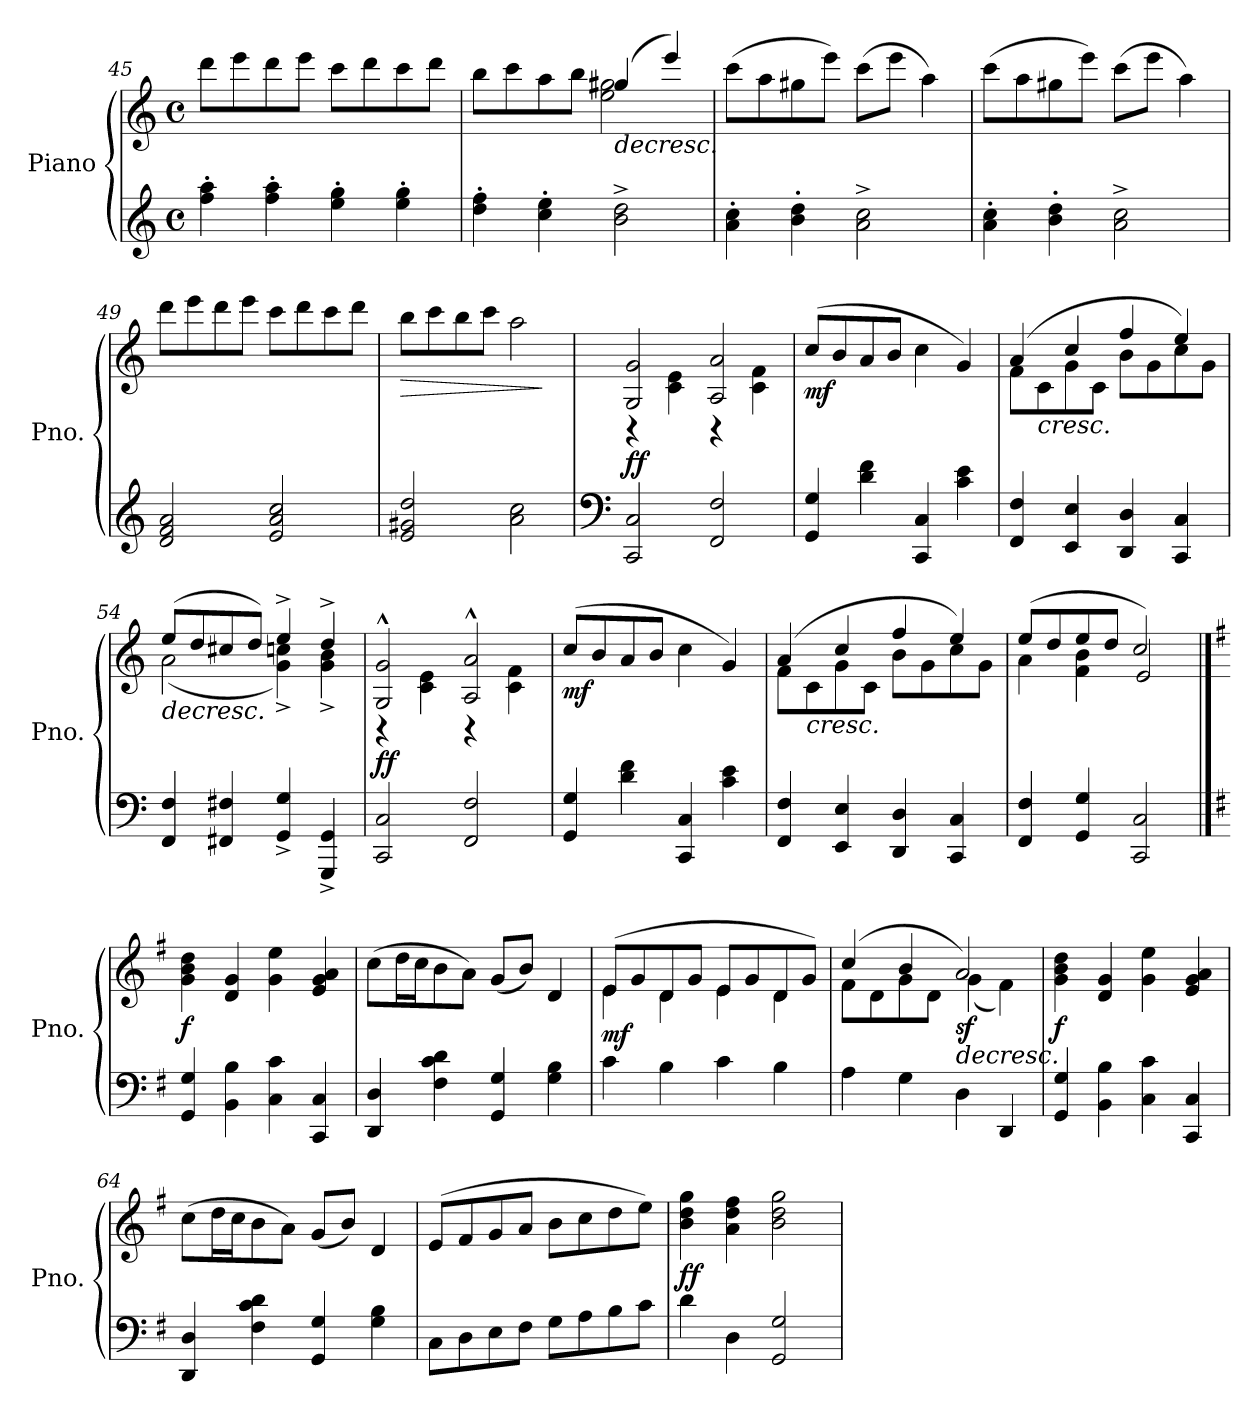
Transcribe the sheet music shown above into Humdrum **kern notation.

**kern	**kern	**dynam
*part1	*part1	*part1
*staff2	*staff1	*staff1/2
*I"Piano	*	*
*I'Pno.	*	*
*clefG2	*clefG2	*
*k[]	*k[]	*
*M4/4	*M4/4	*
*met(c)	*met(c)	*
=45	=45	=45
4ff\' 4aa\'	8ddd\L	.
.	8eee\	.
4ff\' 4aa\'	8ddd\	.
.	8eee\J	.
4ee\' 4gg\'	8ccc\L	.
.	8ddd\	.
4ee\' 4gg\'	8ccc\	.
.	8ddd\J	.
!!LO:LB:g=z
=46	=46	=46
*	*^	*
4dd\' 4ff\'	8bb\L	2ryy	.
.	8ccc\	.	.
4cc\' 4ee\'	8aa\	.	.
.	8bb\J	.	.
!	!	!	!LO:HP:b
2b\^ 2dd\^	(>4gg#X/	2ee\ 2gg#\	>
.	4eee/)	.	.
*	*v	*v	*
=47	=47	=47
4a\' 4cc\'	(>8ccc\L	.
.	8aa\	.
4b\' 4dd\'	8gg#X\	.
.	8eee\J)	.
2a\^ 2cc\^	(>8ccc\L	.
.	8eee\J	.
.	4aa\)	.
=48	=48	=48
4a\' 4cc\'	(>8ccc\L	.
.	8aa\	.
4b\' 4dd\'	8gg#X\	.
.	8eee\J)	.
2a\^ 2cc\^	(>8ccc\L	.
.	8eee\J	.
.	4aa\)	.
=49	=49	=49
2d/ 2f/ 2a/	8ddd\L	.
.	8eee\	.
.	8ddd\	.
.	8eee\J	.
2e/ 2a/ 2cc/	8ccc\L	.
.	8ddd\	.
.	8ccc\	.
.	8ddd\J	.
!!LO:LB:g=z
=50	=50	=50
!	!	!LO:HP:b
*	*^	*
2e/ 2g#X/ 2dd/	8bb\L	2ryy	>
.	8ccc\	.	.
.	8bb\	.	.
.	8ccc\J	.	.
2a\ 2cc\	2aa\	2ryy	.
*	*v	*v	*
.	.	]
=51	=51	=51
*clefF4	*	*
*	*^	*
!	!	!	!LO:DY:b
2CC/ 2C/	2G/ 2g/	4r	ff
.	.	4c\ 4e\	.
2FF/ 2F/	2A/ 2a/	4r	.
.	.	4c\ 4f\	.
=52	=52	=52	=52
!	!	!	!LO:DY:b
*	*v	*v	*
4GG/ 4G/	(<8cc/L	mf
.	8b/	.
4d\ 4f\	8a/	.
.	8b/J	.
4CC/ 4C/	4cc\	.
4c\ 4e\	4g/)	.
=53	=53	=53
*	*^	*
4FF/ 4F/	(>4a/	8f\L	.
!	!	!	!LO:HP:b
.	.	8c\	<
4EE/ 4E/	4cc/	8g\	.
.	.	8c\J	.
4DD/ 4D/	4ff/	8b\L	.
.	.	8g\	.
4CC/ 4C/	4ee/)	8cc\	.
.	.	8g\J	.
*	*v	*v	*
.	.	]
=54	=54	=54
!	!	!LO:HP:b
*	*^	*
4FF/ 4F/	(>8ee/L	(<2a\	>
.	8dd/	.	.
4FF#X/ 4F#X/	8cc#X/	.	.
.	8dd/J)	.	.
4GG/^ 4G/^	4ee^/	4g\^ 4ccn\^)	.
4GGG/^ 4GG/^	4dd^/	4g\^ 4b\^	.
*	*v	*v	*
.	.	[
=55	=55	=55
*	*^	*
!	!	!	!LO:DY:b
2CC/ 2C/	2G/^^ 2g/^^	4r	ff
.	.	4c\ 4e\	.
2FF/ 2F/	2A/^^ 2a/^^	4r	.
.	.	4c\ 4f\	.
!!LO:PB:g=z
=56	=56	=56	=56
!	!	!	!LO:DY:b
*	*v	*v	*
4GG/ 4G/	(<8cc/L	mf
.	8b/	.
4d\ 4f\	8a/	.
.	8b/J	.
4CC/ 4C/	4cc\	.
4c\ 4e\	4g/)	.
=57	=57	=57
*	*^	*
4FF/ 4F/	(>4a/	8f\L	.
!	!	!	!LO:HP:b
.	.	8c\	<
4EE/ 4E/	4cc/	8g\	.
.	.	8c\J	.
4DD/ 4D/	4ff/	8b\L	.
.	.	8g\	.
4CC/ 4C/	4ee/)	8cc\	.
.	.	8g\J	.
*	*v	*v	*
.	.	]
=58	=58	=58
*	*^	*
4FF/ 4F/	(>8ee/L	4a\	.
.	8dd/	.	.
4GG/ 4G/	8ee/	4f\ 4b\	.
.	8dd/J	.	.
2CC/ 2C/	2cc/)	2e/	.
*	*v	*v	*
==59	==59	==59
*k[f#]	*k[f#]	*
*	*^	*
!	!	!	!LO:DY:b
*	*v	*v	*
4GG/ 4G/	4g\ 4b\ 4dd\	f
4BB\ 4B\	4d/ 4g/	.
4C\ 4c\	4g\ 4ee\	.
4CC/ 4C/	4e/ 4g/ 4a/	.
=60	=60	=60
4DD/ 4D/	(>8cc\L	.
.	16dd\L	.
.	16cc\J	.
4F#\ 4c\ 4d\	8b\	.
.	8a\J)	.
4GG/ 4G/	(<8g/L	.
.	8b/J)	.
4G\ 4B\	4d/	.
=61	=61	=61
*	*^	*
!	!	!	!LO:DY:b
4c\	(>8e/L	4e\	mf
.	8g/	.	.
4B\	8d/	4d\	.
.	8g/J	.	.
4c\	8e/L	4e\	.
.	8g/	.	.
4B\	8d/	4d\	.
.	8g/J)	.	.
!!LO:LB:g=z	!!
=62	=62	=62	=62
4A\	(>4cc/	8f#\L	.
.	.	8d\	.
4G\	4b/	8g\	.
.	.	8d\J	.
!	!	!	!LO:HP:b
!	!	!	!LO:DY:n=1:b
4D\	2a/)	(<4g\	> sf
4DD/	.	4f#\)	.
*	*v	*v	*
.	.	[
=63	=63	=63
!	!	!LO:DY:b
4GG/ 4G/	4g\ 4b\ 4dd\	f
4BB\ 4B\	4d/ 4g/	.
4C\ 4c\	4g\ 4ee\	.
4CC/ 4C/	4e/ 4g/ 4a/	.
=64	=64	=64
4DD/ 4D/	(>8cc\L	.
.	16dd\L	.
.	16cc\J	.
4F#\ 4c\ 4d\	8b\	.
.	8a\J)	.
4GG/ 4G/	(<8g/L	.
.	8b/J)	.
4G\ 4B\	4d/	.
=65	=65	=65
8C\L	(>8e/L	.
8D\	8f#/	.
8E\	8g/	.
8F#\J	8a/J	.
8G\L	8b\L	.
8A\	8cc\	.
8B\	8dd\	.
8c\J	8ee\J)	.
.	.	]
=66	=66	=66
!	!	!LO:DY:b
4d\	4b\ 4dd\ 4gg\	ff
4D\	4a\ 4dd\ 4ff#\	.
2GG/ 2G/	2b\ 2dd\ 2gg\	.
=	=	=
*-	*-	*-
